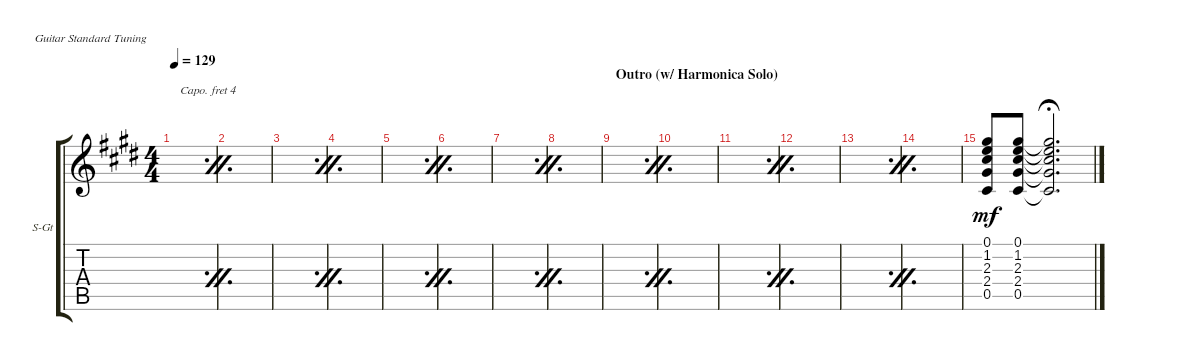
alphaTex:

\defaultSystemsLayout 4
\bracketExtendMode groupsimilarinstruments
\firstSystemTrackNameOrientation horizontal
\otherSystemsTrackNameOrientation horizontal
\chordDiagramsInScore
\track ("Steel Guitar" "S-Gt") {instrument acousticguitarsteel}
\staff {score tabs}
\capo 4
\tuning (E4 B3 G3 D3 A2 E2)
\ts (4 4)
\tempo 129
\clef g2
\simile firstofdouble
\ks c#minor
|
\simile secondofdouble
|
\simile firstofdouble
|
\simile secondofdouble
|
\simile firstofdouble
|
\simile secondofdouble
|
\simile firstofdouble
|
\simile secondofdouble
|
\section ("" "Outro (w/ Harmonica Solo)")
\simile firstofdouble
|
\simile secondofdouble
|
\simile firstofdouble
|
\simile secondofdouble
|
\simile firstofdouble
|
\simile secondofdouble
|
(0.5 2.4 2.3 1.2 0.1).8{dy mf} (0.5 2.4 2.3 1.2 0.1).8 (0.5{t} 2.4{t} 2.3{t} 1.2{t} 0.1{t}).2{d fermata (medium 0.73)}
